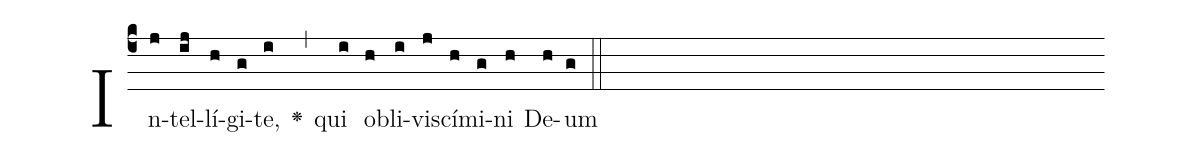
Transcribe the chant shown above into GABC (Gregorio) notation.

%%
(c4)In(j)tel(ij)lí(h)gi(g)te,(i) <v>\greheightstar</v>(,) qui(i) o(h)bli(i)vi(j)scí(h)mi(g)ni(h) De(h)um(g) (::)
